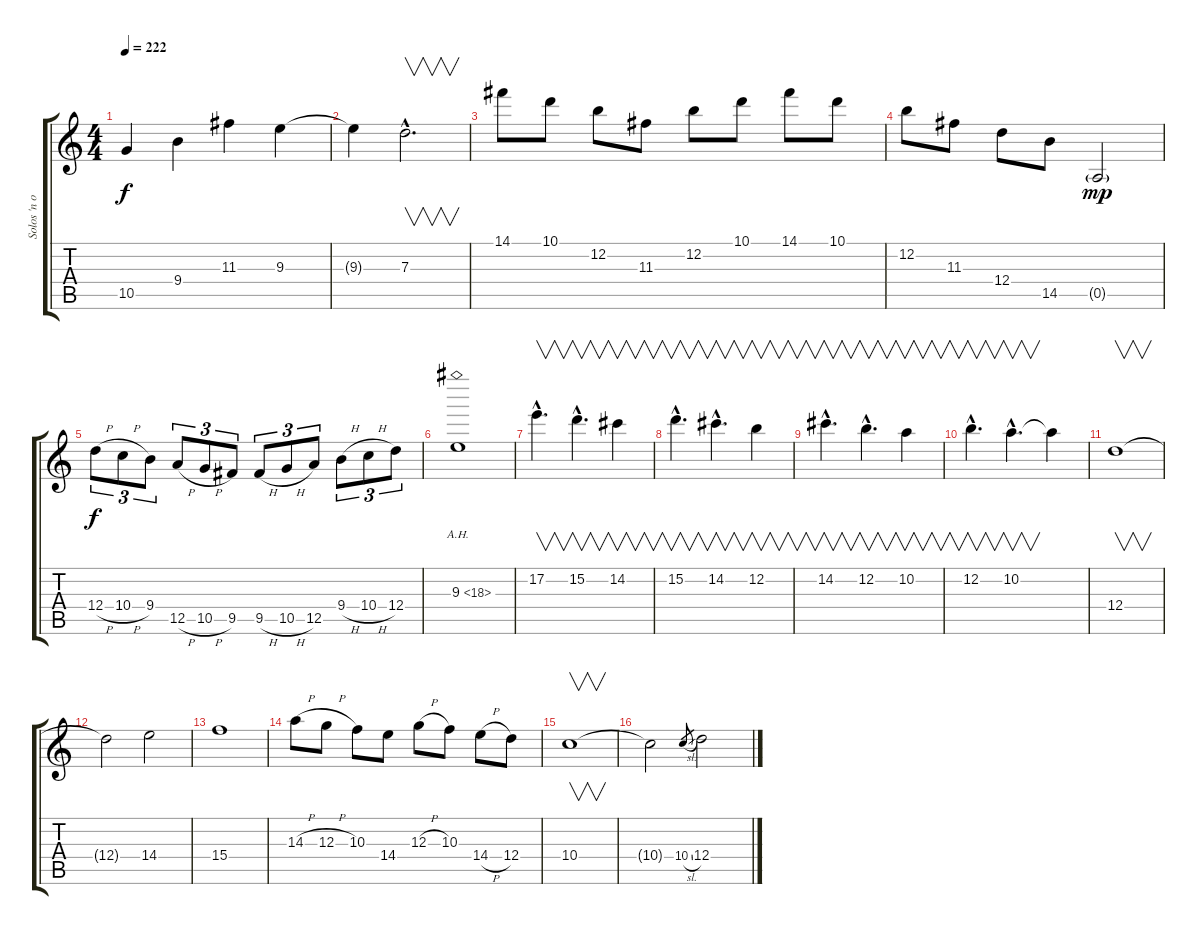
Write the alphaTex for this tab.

\track ("Solos 'n overdubs" "Solos 'n o") {instrument overdrivenguitar}
\staff {score tabs}
\tuning (E4 B3 G3 D3 A2 E2) {hide}
\ts (4 4)
\tempo 222
\clef g2
\ks c
10.5.4{dy f} 9.4.4 11.3.4 9.3.4 |
9.3{t}.4 7.3{hac}.2{v d} |
14.1.8 10.1.8 12.2.8 11.3.8 12.2.8 10.1.8 14.1.8 10.1.8 |
12.2.8 11.3.8 12.4.8 14.5.8 0.5{g}.2{dy mp} |
12.4{h}.8{tu (3 2) dy f} 10.4{h}.8{tu (3 2)} 9.4.8{tu (3 2)} 12.5{h}.8{tu (3 2)} 10.5{h}.8{tu (3 2)} 9.5.8{tu (3 2)} 9.5{h}.8{tu (3 2)} 10.5{h}.8{tu (3 2)} 12.5.8{tu (3 2)} 9.4{h}.8{tu (3 2)} 10.4{h}.8{tu (3 2)} 12.4.8{tu (3 2)} |
9.3{ah 9}.1 |
17.2{hac}.4{v d} 15.2{hac}.4{v d} 14.2.4{v} |
15.2{hac}.4{v d} 14.2{hac}.4{v d} 12.2.4{v} |
14.2{hac}.4{v d} 12.2{hac}.4{v d} 10.2.4{v} |
12.2{hac}.4{v d} 10.2{hac}.4{v d} 10.2{t}.4 |
12.4.1{v} |
12.4{t}.2 14.4.2 |
15.4.1 |
14.3{h}.8 12.3{h}.8 10.3.8 14.4.8 12.3{h}.8 10.3.8 14.4{h}.8 12.4.8 |
10.4.1{v} |
10.4{t}.2 10.4{sl}.8{gr} 12.4.2
